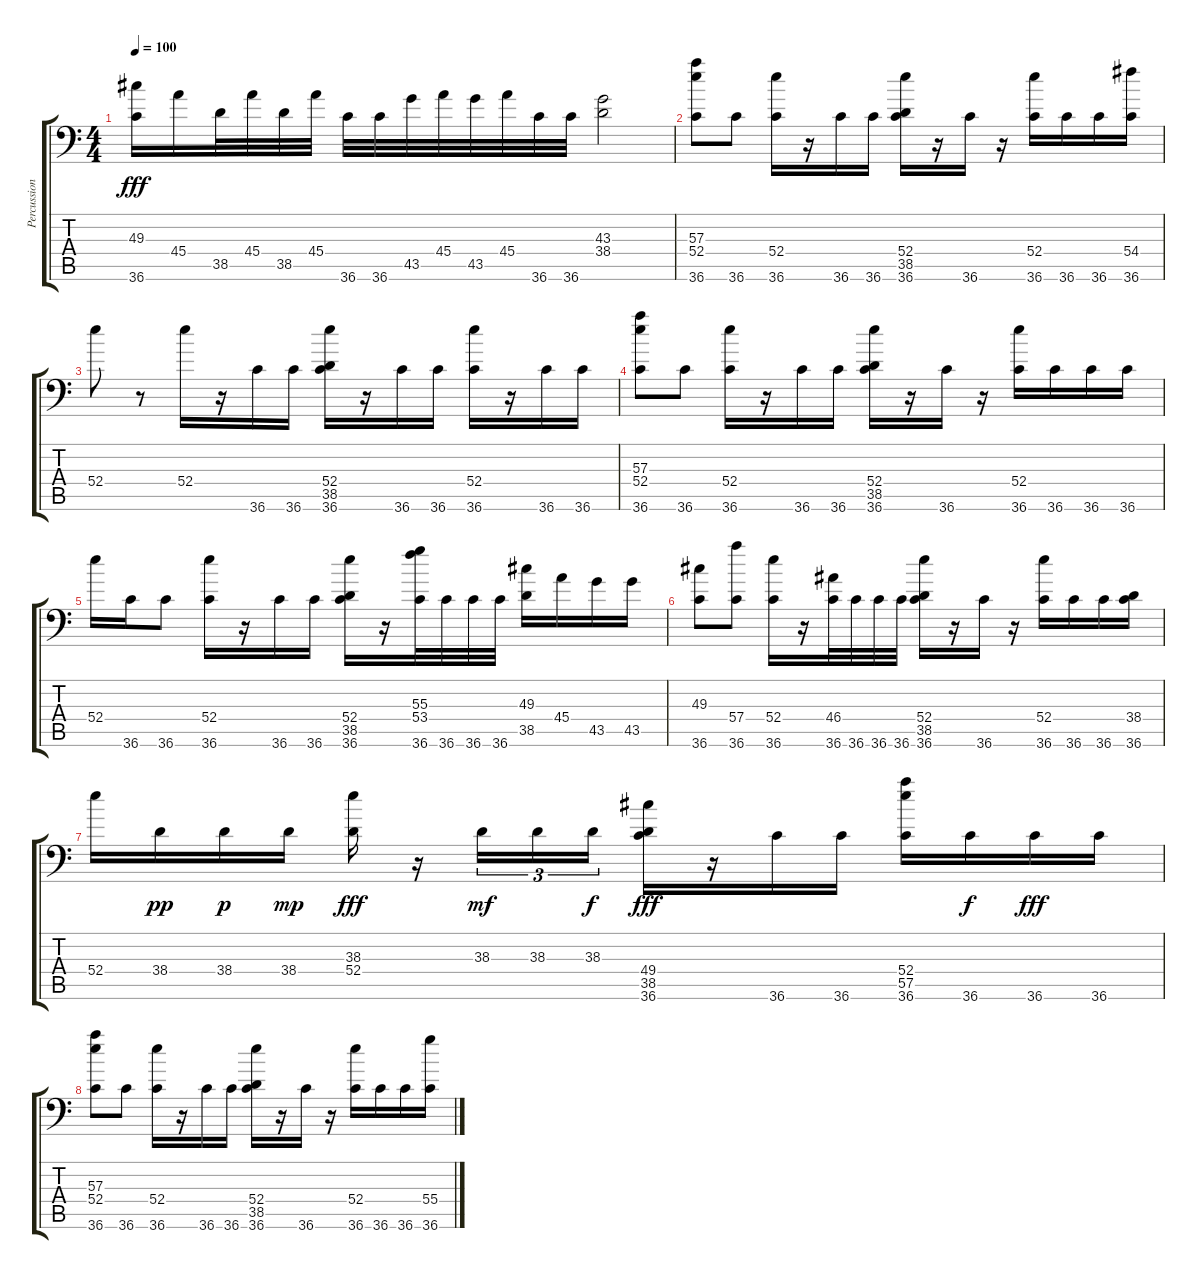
\track ("Percussion" "Percussion") {instrument acousticgrandpiano}
\staff {score tabs}
\tuning (C-1 C-1 C-1 C-1 C-1 C-1) {hide}
\ts (4 4)
\tempo 100
\clef f4
\ks c
(49.3 36.6).16{dy fff} 45.4.16 38.5.32 45.4.32 38.5.32 45.4.32 36.6.32 36.6.32 43.5.32 45.4.32 43.5.32 45.4.32 36.6.32 36.6.32 (43.3 38.4).2 |
(57.3 52.4 36.6).8 36.6.8 (52.4 36.6).16 r.16 36.6.16 36.6.16 (52.4 38.5 36.6).16 r.16 36.6.16 r.16 (52.4 36.6).16 36.6.16 36.6.16 (54.4 36.6).16 |
52.4.8 r.8 52.4.16 r.16 36.6.16 36.6.16 (52.4 38.5 36.6).16 r.16 36.6.16 36.6.16 (52.4 36.6).16 r.16 36.6.16 36.6.16 |
(57.3 52.4 36.6).8 36.6.8 (52.4 36.6).16 r.16 36.6.16 36.6.16 (52.4 38.5 36.6).16 r.16 36.6.16 r.16 (52.4 36.6).16 36.6.16 36.6.16 36.6.16 |
52.4.16 36.6.16 36.6.8 (52.4 36.6).16 r.16 36.6.16 36.6.16 (52.4 38.5 36.6).16 r.16 (55.3 53.4 36.6).32 36.6.32 36.6.32 36.6.32 (49.3 38.5).16 45.4.16 43.5.16 43.5.16 |
(49.3 36.6).8 (57.4 36.6).8 (52.4 36.6).16 r.16 (46.4 36.6).32 36.6.32 36.6.32 36.6.32 (52.4 38.5 36.6).16 r.16 36.6.16 r.16 (52.4 36.6).16 36.6.16 36.6.16 (38.4 36.6).16 |
52.4.16 38.4.16{dy pp} 38.4.16{dy p} 38.4.16{dy mp} (38.3 52.4).16{dy fff} r.16 38.3.16{tu (3 2) dy mf} 38.3.16{tu (3 2)} 38.3.16{tu (3 2) dy f} (49.4 38.5 36.6).16{dy fff} r.16 36.6.16 36.6.16 (52.4 57.5 36.6).16 36.6.16{dy f} 36.6.16{dy fff} 36.6.16 |
(57.3 52.4 36.6).8 36.6.8 (52.4 36.6).16 r.16 36.6.16 36.6.16 (52.4 38.5 36.6).16 r.16 36.6.16 r.16 (52.4 36.6).16 36.6.16 36.6.16 (55.4 36.6).16
